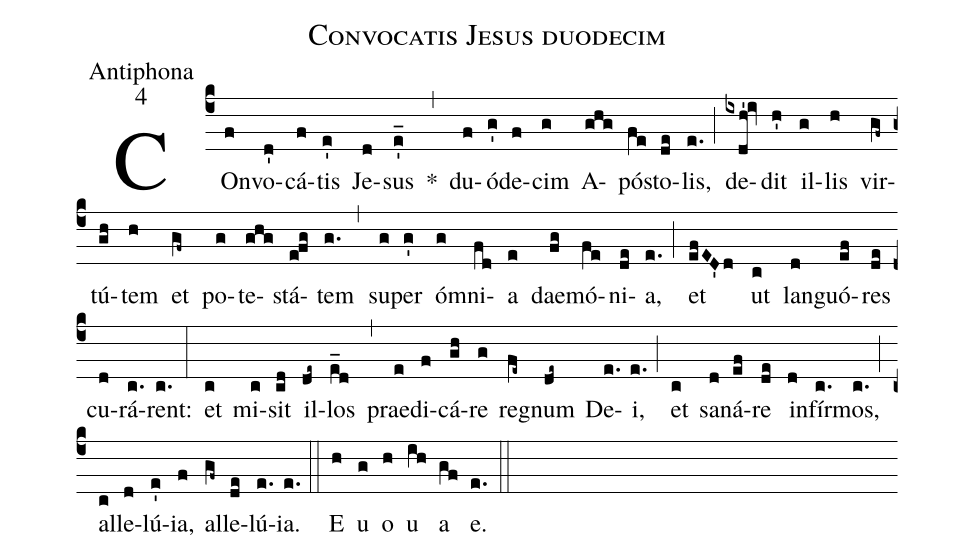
name:Convocatis Jesus duodecim;
office-part:Antiphona;
mode:4;
%%
(c4) COn(f)vo(d')cá(f)tis(e') Je(d)sus(e'_) *(,) du(f)ó(g')de(f)cim(g) A(ghg)pó(fe)sto(de)lis,(e.) (;) de(ixdh'!iv)dit(h') il(g)lis(h) vir(gf~)tú(gh)tem(h) et(gf~) po(g)te(ghg)stá(e!fg)tem(g.) (,) su(g)per(g') ó(g)mni(fd)a(e) dae(fg)mó(fe)ni(de)a,(e.) (;) et(efED'd) ut(c) lan(d)guó(ef)res(de) cu(d)rá(c.)rent:(c.) (:) et(c) mi(c)sit(cd) il(de~)los(e_d) (,) prae(e)di(f)cá(gh)re(g) re(fe~)gnum(de~) De(e.)i,(e.) (;) et(c) sa(d)ná(ef)re(de) in(d)fír(c.)mos,(c.) (;) al(c)le(d)lú(e')ia,(f) al(gf~)le(de)lú(e.)ia.(e.) (::) <eu>E(h) u(g) o(h) u(ih) a(gf) e.</eu>(e.) (::)
